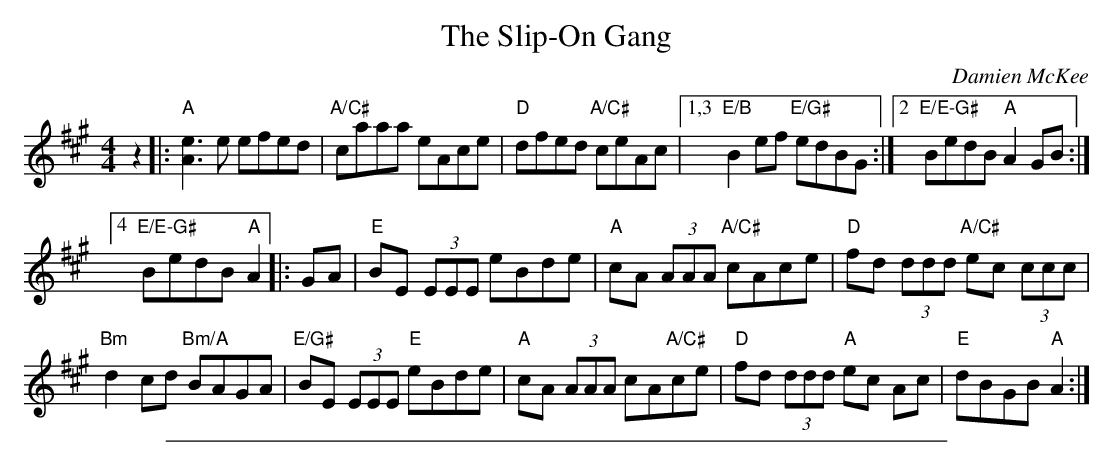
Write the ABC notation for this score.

X:1
T: The Slip-On Gang
C: Damien McKee
M: 4/4
L: 1/8
K: A
z2 |:\
"A"[e3A3]e efed | "A/C#"caaa eAce | "D"dfed "A/C#"ceAc |\
[1,3 "E/B"B2ef  "E/G#"edBG :|\
[2 "E/E-G#"BedB "A"A2 GB :|
[4 "E/E-G#"BedB "A"A2 |:\
GA |\
"E"BE (3EEE eBde | "A"cA (3AAA "A/C#"cAce |\
"D"fd (3ddd "A/C#"ec (3ccc |
"Bm"d2cd "Bm/A"BAGA |\
"E/G#"BE (3EEE "E"eBde | "A"cA (3AAA cA"A/C#"ce |\
"D"fd (3ddd "A"ec Ac | "E"dBGB "A"A2 :|
